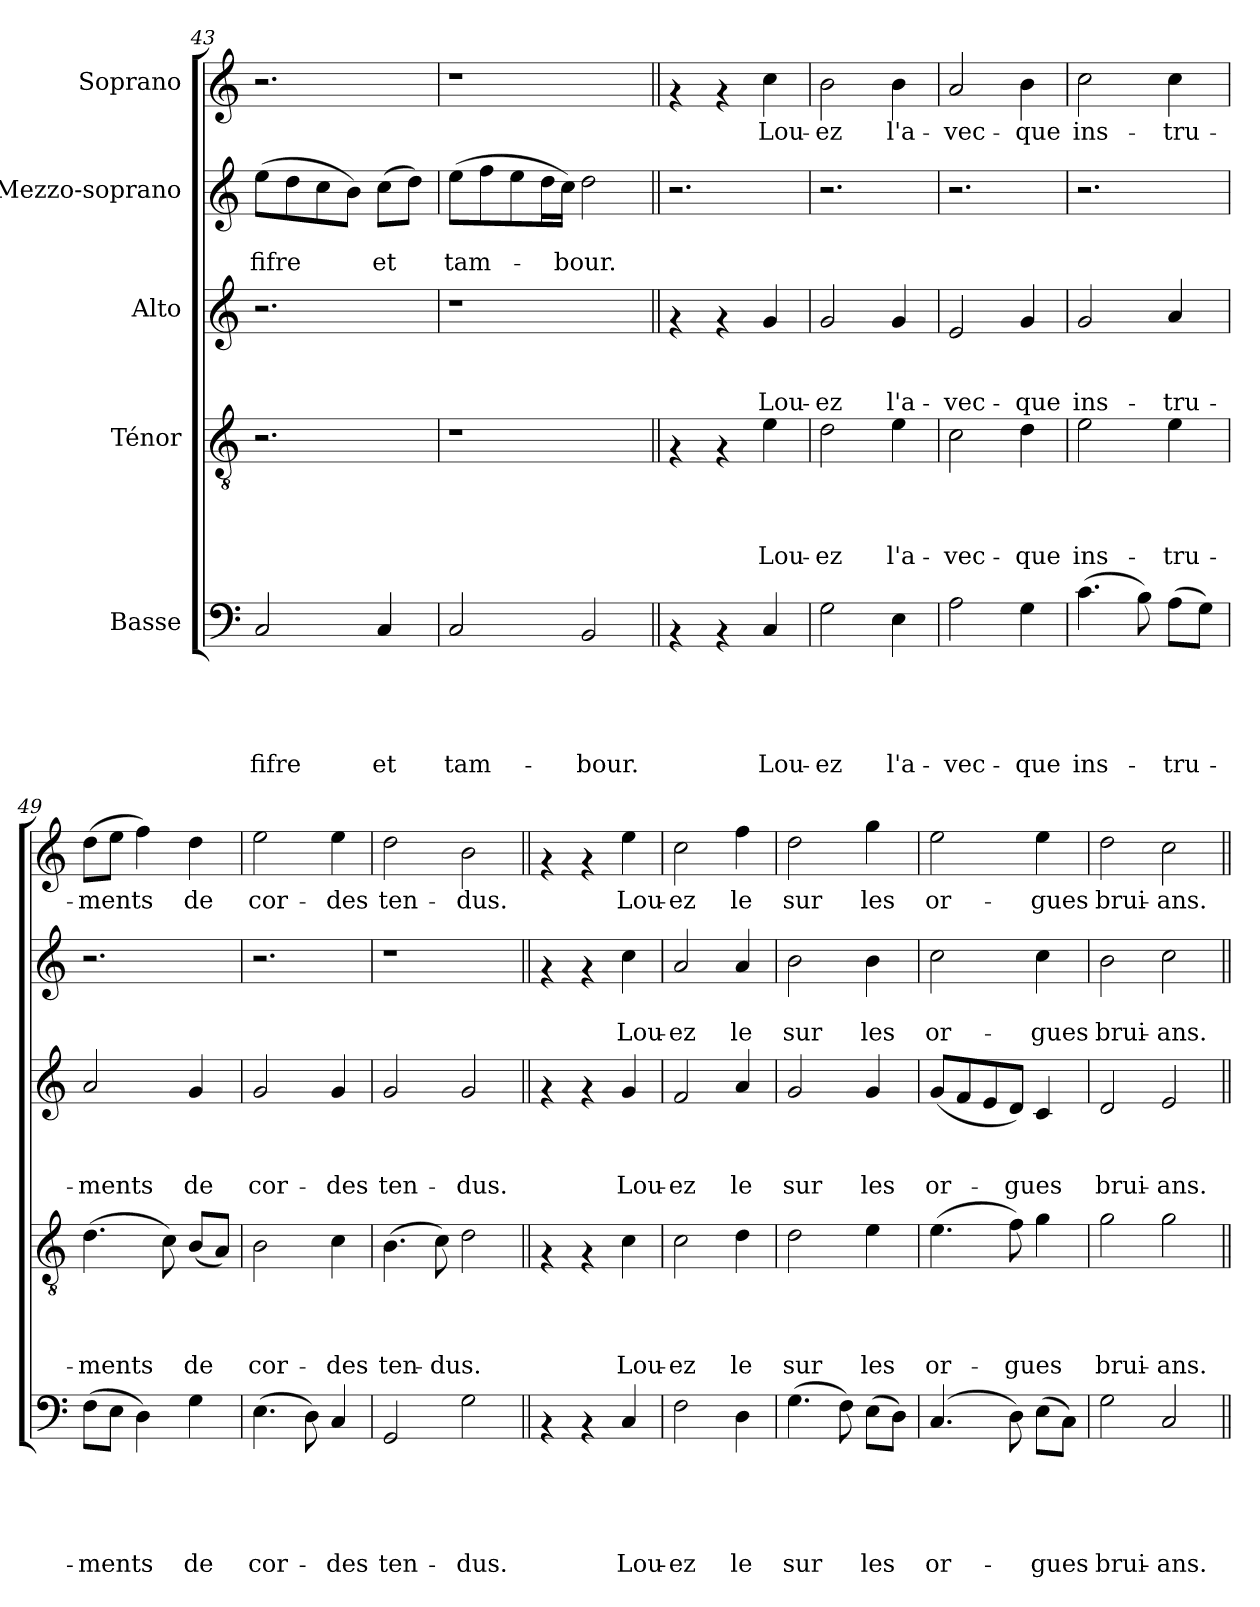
**kern	**text	**text	**text	**text	**text	**kern	**text	**text	**text	**text	**kern	**text	**text	**text	**kern	**text	**text	**kern	**text
*part5	*part5	*part5	*part5	*part5	*part5	*part4	*part4	*part4	*part4	*part4	*part3	*part3	*part3	*part3	*part2	*part2	*part2	*part1	*part1
*staff5	*staff5	*staff5	*staff5	*staff5	*staff5	*staff4	*staff4	*staff4	*staff4	*staff4	*staff3	*staff3	*staff3	*staff3	*staff2	*staff2	*staff2	*staff1	*staff1
*I"Basse	*	*	*	*	*	*I"Ténor	*	*	*	*	*I"Alto	*	*	*	*I"Mezzo-soprano	*	*	*I"Soprano	*
*clefF4	*	*	*	*	*	*clefGv2	*	*	*	*	*clefG2	*	*	*	*clefG2	*	*	*clefG2	*
*k[]	*	*	*	*	*	*k[]	*	*	*	*	*k[]	*	*	*	*k[]	*	*	*k[]	*
*C:	*	*	*	*	*	*C:	*	*	*	*	*C:	*	*	*	*C:	*	*	*C:	*
=43	=43	=43	=43	=43	=43	=43	=43	=43	=43	=43	=43	=43	=43	=43	=43	=43	=43	=43	=43
!	!	!	!	!	!LO:LY:b	!	!	!	!	!	!	!	!	!	!	!	!LO:LY:b	!	!
2C/	.	.	.	.	fifre	2.r	.	.	.	.	2.r	.	.	.	(>8ee\L	.	fifre	2.r	.
.	.	.	.	.	.	.	.	.	.	.	.	.	.	.	8dd\	.	.	.	.
.	.	.	.	.	.	.	.	.	.	.	.	.	.	.	8cc\	.	.	.	.
.	.	.	.	.	.	.	.	.	.	.	.	.	.	.	8b\J)	.	.	.	.
!	!	!	!	!	!LO:LY:b	!	!	!	!	!	!	!	!	!	!	!	!LO:LY:b	!	!
4C/	.	.	.	.	et	.	.	.	.	.	.	.	.	.	(>8cc\L	.	et	.	.
.	.	.	.	.	.	.	.	.	.	.	.	.	.	.	8dd\J)	.	.	.	.
=44	=44	=44	=44	=44	=44	=44	=44	=44	=44	=44	=44	=44	=44	=44	=44	=44	=44	=44	=44
!	!	!	!	!	!LO:LY:b	!	!	!	!	!	!	!	!	!	!	!	!LO:LY:b	!	!
2C/	.	.	.	.	tam-	1r	.	.	.	.	1r	.	.	.	(>8ee\L	.	tam-	1r	.
.	.	.	.	.	.	.	.	.	.	.	.	.	.	.	8ff\	.	.	.	.
.	.	.	.	.	.	.	.	.	.	.	.	.	.	.	8ee\	.	.	.	.
.	.	.	.	.	.	.	.	.	.	.	.	.	.	.	16dd\L	.	.	.	.
!	!	!	!	!	!	!	!	!	!	!	!	!	!	!	!	!	!LO:LY:b	!	!
.	.	.	.	.	.	.	.	.	.	.	.	.	.	.	16cc\JJ)	.	-bour.	.	.
!	!	!	!	!	!LO:LY:b	!	!	!	!	!	!	!	!	!	!	!	!	!	!
2BB/	.	.	.	.	-bour.	.	.	.	.	.	.	.	.	.	2dd\	.	.	.	.
=45||	=45||	=45||	=45||	=45||	=45||	=45||	=45||	=45||	=45||	=45||	=45||	=45||	=45||	=45||	=45||	=45||	=45||	=45||	=45||
4rAA	.	.	.	.	.	4rF	.	.	.	.	4rf	.	.	.	2.r	.	.	4rf	.
4rAA	.	.	.	.	.	4rF	.	.	.	.	4rf	.	.	.	.	.	.	4rf	.
!	!	!	!	!	!LO:LY:b	!	!	!	!	!LO:LY:b	!	!	!	!LO:LY:b	!	!	!	!	!LO:LY:b
4C/	.	.	.	.	Lou-	4e\	.	.	.	Lou-	4g/	.	.	Lou-	.	.	.	4cc\	Lou-
=46	=46	=46	=46	=46	=46	=46	=46	=46	=46	=46	=46	=46	=46	=46	=46	=46	=46	=46	=46
!	!	!	!	!	!LO:LY:b	!	!	!	!	!LO:LY:b	!	!	!	!LO:LY:b	!	!	!	!	!LO:LY:b
2G\	.	.	.	.	-ez	2d\	.	.	.	-ez	2g/	.	.	-ez	2.r	.	.	2b\	-ez
!	!	!	!	!	!LO:LY:b	!	!	!	!	!LO:LY:b	!	!	!	!LO:LY:b	!	!	!	!	!LO:LY:b
4E\	.	.	.	.	l'a-	4e\	.	.	.	l'a-	4g/	.	.	l'a-	.	.	.	4b\	l'a-
!!LO:LB:g=z
=47	=47	=47	=47	=47	=47	=47	=47	=47	=47	=47	=47	=47	=47	=47	=47	=47	=47	=47	=47
!	!	!	!	!	!LO:LY:b	!	!	!	!	!LO:LY:b	!	!	!	!LO:LY:b	!	!	!	!	!LO:LY:b
2A\	.	.	.	.	-vec-	2c\	.	.	.	-vec-	2e/	.	.	-vec-	2.r	.	.	2a/	-vec-
!	!	!	!	!	!LO:LY:b	!	!	!	!	!LO:LY:b	!	!	!	!LO:LY:b	!	!	!	!	!LO:LY:b
4G\	.	.	.	.	-que	4d\	.	.	.	-que	4g/	.	.	-que	.	.	.	4b\	-que
=48	=48	=48	=48	=48	=48	=48	=48	=48	=48	=48	=48	=48	=48	=48	=48	=48	=48	=48	=48
!	!	!	!	!	!LO:LY:b	!	!	!	!	!LO:LY:b	!	!	!	!LO:LY:b	!	!	!	!	!LO:LY:b
(>4.c\	.	.	.	.	ins-	2e\	.	.	.	ins-	2g/	.	.	ins-	2.r	.	.	2cc\	ins-
8B\)	.	.	.	.	.	.	.	.	.	.	.	.	.	.	.	.	.	.	.
!	!	!	!	!	!LO:LY:b	!	!	!	!	!LO:LY:b	!	!	!	!LO:LY:b	!	!	!	!	!LO:LY:b
(>8A\L	.	.	.	.	-tru-	4e\	.	.	.	-tru-	4a/	.	.	-tru-	.	.	.	4cc\	-tru-
8G\J)	.	.	.	.	.	.	.	.	.	.	.	.	.	.	.	.	.	.	.
=49	=49	=49	=49	=49	=49	=49	=49	=49	=49	=49	=49	=49	=49	=49	=49	=49	=49	=49	=49
!	!	!	!	!	!LO:LY:b	!	!	!	!	!LO:LY:b	!	!	!	!LO:LY:b	!	!	!	!	!LO:LY:b
(>8F\L	.	.	.	.	-ments	(>4.d\	.	.	.	-ments	2a/	.	.	-ments	2.r	.	.	(>8dd\L	-ments
8E\J	.	.	.	.	.	.	.	.	.	.	.	.	.	.	.	.	.	8ee\J	.
4D\)	.	.	.	.	.	.	.	.	.	.	.	.	.	.	.	.	.	4ff\)	.
.	.	.	.	.	.	8c\)	.	.	.	.	.	.	.	.	.	.	.	.	.
!	!	!	!	!	!LO:LY:b	!	!	!	!	!LO:LY:b	!	!	!	!LO:LY:b	!	!	!	!	!LO:LY:b
4G\	.	.	.	.	de	(<8B/L	.	.	.	de	4g/	.	.	de	.	.	.	4dd\	de
.	.	.	.	.	.	8A/J)	.	.	.	.	.	.	.	.	.	.	.	.	.
=50	=50	=50	=50	=50	=50	=50	=50	=50	=50	=50	=50	=50	=50	=50	=50	=50	=50	=50	=50
!	!	!	!	!	!LO:LY:b	!	!	!	!	!LO:LY:b	!	!	!	!LO:LY:b	!	!	!	!	!LO:LY:b
(>4.E\	.	.	.	.	cor-	2B\	.	.	.	cor-	2g/	.	.	cor-	2.r	.	.	2ee\	cor-
8D\)	.	.	.	.	.	.	.	.	.	.	.	.	.	.	.	.	.	.	.
!	!	!	!	!	!LO:LY:b	!	!	!	!	!LO:LY:b	!	!	!	!LO:LY:b	!	!	!	!	!LO:LY:b
4C/	.	.	.	.	-des	4c\	.	.	.	-des	4g/	.	.	-des	.	.	.	4ee\	-des
=51	=51	=51	=51	=51	=51	=51	=51	=51	=51	=51	=51	=51	=51	=51	=51	=51	=51	=51	=51
!	!	!	!	!	!LO:LY:b	!	!	!	!	!LO:LY:b	!	!	!	!LO:LY:b	!	!	!	!	!LO:LY:b
2GG/	.	.	.	.	ten-	(>4.B\	.	.	.	ten-	2g/	.	.	ten-	1r	.	.	2dd\	ten-
!	!	!	!	!	!	!	!	!	!	!LO:LY:b	!	!	!	!	!	!	!	!	!
.	.	.	.	.	.	8c\)	.	.	.	-dus.	.	.	.	.	.	.	.	.	.
!	!	!	!	!	!LO:LY:b	!	!	!	!	!	!	!	!	!LO:LY:b	!	!	!	!	!LO:LY:b
2G\	.	.	.	.	-dus.	2d\	.	.	.	.	2g/	.	.	-dus.	.	.	.	2b\	-dus.
=52||	=52||	=52||	=52||	=52||	=52||	=52||	=52||	=52||	=52||	=52||	=52||	=52||	=52||	=52||	=52||	=52||	=52||	=52||	=52||
4rAA	.	.	.	.	.	4rF	.	.	.	.	4rf	.	.	.	4rf	.	.	4rf	.
4rAA	.	.	.	.	.	4rF	.	.	.	.	4rf	.	.	.	4rf	.	.	4rf	.
!	!	!	!	!	!LO:LY:b	!	!	!	!	!LO:LY:b	!	!	!	!LO:LY:b	!	!	!LO:LY:b	!	!LO:LY:b
4C/	.	.	.	.	Lou-	4c\	.	.	.	Lou-	4g/	.	.	Lou-	4cc\	.	Lou-	4ee\	Lou-
=53	=53	=53	=53	=53	=53	=53	=53	=53	=53	=53	=53	=53	=53	=53	=53	=53	=53	=53	=53
!	!	!	!	!	!LO:LY:b	!	!	!	!	!LO:LY:b	!	!	!	!LO:LY:b	!	!	!LO:LY:b	!	!LO:LY:b
2F\	.	.	.	.	-ez	2c\	.	.	.	-ez	2f/	.	.	-ez	2a/	.	-ez	2cc\	-ez
!	!	!	!	!	!LO:LY:b	!	!	!	!	!LO:LY:b	!	!	!	!LO:LY:b	!	!	!LO:LY:b	!	!LO:LY:b
4D\	.	.	.	.	le	4d\	.	.	.	le	4a/	.	.	le	4a/	.	le	4ff\	le
=54	=54	=54	=54	=54	=54	=54	=54	=54	=54	=54	=54	=54	=54	=54	=54	=54	=54	=54	=54
!	!	!	!	!	!LO:LY:b	!	!	!	!	!LO:LY:b	!	!	!	!LO:LY:b	!	!	!LO:LY:b	!	!LO:LY:b
(>4.G\	.	.	.	.	sur	2d\	.	.	.	sur	2g/	.	.	sur	2b\	.	sur	2dd\	sur
8F\)	.	.	.	.	.	.	.	.	.	.	.	.	.	.	.	.	.	.	.
!	!	!	!	!	!LO:LY:b	!	!	!	!	!LO:LY:b	!	!	!	!LO:LY:b	!	!	!LO:LY:b	!	!LO:LY:b
(>8E\L	.	.	.	.	les	4e\	.	.	.	les	4g/	.	.	les	4b\	.	les	4gg\	les
8D\J)	.	.	.	.	.	.	.	.	.	.	.	.	.	.	.	.	.	.	.
!!LO:PB:g=z
=55	=55	=55	=55	=55	=55	=55	=55	=55	=55	=55	=55	=55	=55	=55	=55	=55	=55	=55	=55
!	!	!	!	!	!LO:LY:b	!	!	!	!	!LO:LY:b	!	!	!	!LO:LY:b	!	!	!LO:LY:b	!	!LO:LY:b
(<4.C/	.	.	.	.	or-	(>4.e\	.	.	.	or-	(<8g/L	.	.	or-	2cc\	.	or-	2ee\	or-
.	.	.	.	.	.	.	.	.	.	.	8f/	.	.	.	.	.	.	.	.
.	.	.	.	.	.	.	.	.	.	.	8e/	.	.	.	.	.	.	.	.
!	!	!	!	!	!	!	!	!	!	!LO:LY:b	!	!	!	!LO:LY:b	!	!	!	!	!
8D\)	.	.	.	.	.	8f\)	.	.	.	-gues	8d/J)	.	.	-gues	.	.	.	.	.
!	!	!	!	!	!LO:LY:b	!	!	!	!	!	!	!	!	!	!	!	!LO:LY:b	!	!LO:LY:b
(>8E\L	.	.	.	.	-gues	4g\	.	.	.	.	4c/	.	.	.	4cc\	.	-gues	4ee\	-gues
8C\J)	.	.	.	.	.	.	.	.	.	.	.	.	.	.	.	.	.	.	.
=56	=56	=56	=56	=56	=56	=56	=56	=56	=56	=56	=56	=56	=56	=56	=56	=56	=56	=56	=56
!	!	!	!	!	!LO:LY:b	!	!	!	!	!LO:LY:b	!	!	!	!LO:LY:b	!	!	!LO:LY:b	!	!LO:LY:b
2G\	.	.	.	.	brui-	2g\	.	.	.	brui-	2d/	.	.	brui-	2b\	.	brui-	2dd\	brui-
!	!	!	!	!	!LO:LY:b	!	!	!	!	!LO:LY:b	!	!	!	!LO:LY:b	!	!	!LO:LY:b	!	!LO:LY:b
2C/	.	.	.	.	-ans.	2g\	.	.	.	-ans.	2e/	.	.	-ans.	2cc\	.	-ans.	2cc\	-ans.
=||	=||	=||	=||	=||	=||	=||	=||	=||	=||	=||	=||	=||	=||	=||	=||	=||	=||	=||	=||
*-	*-	*-	*-	*-	*-	*-	*-	*-	*-	*-	*-	*-	*-	*-	*-	*-	*-	*-	*-
